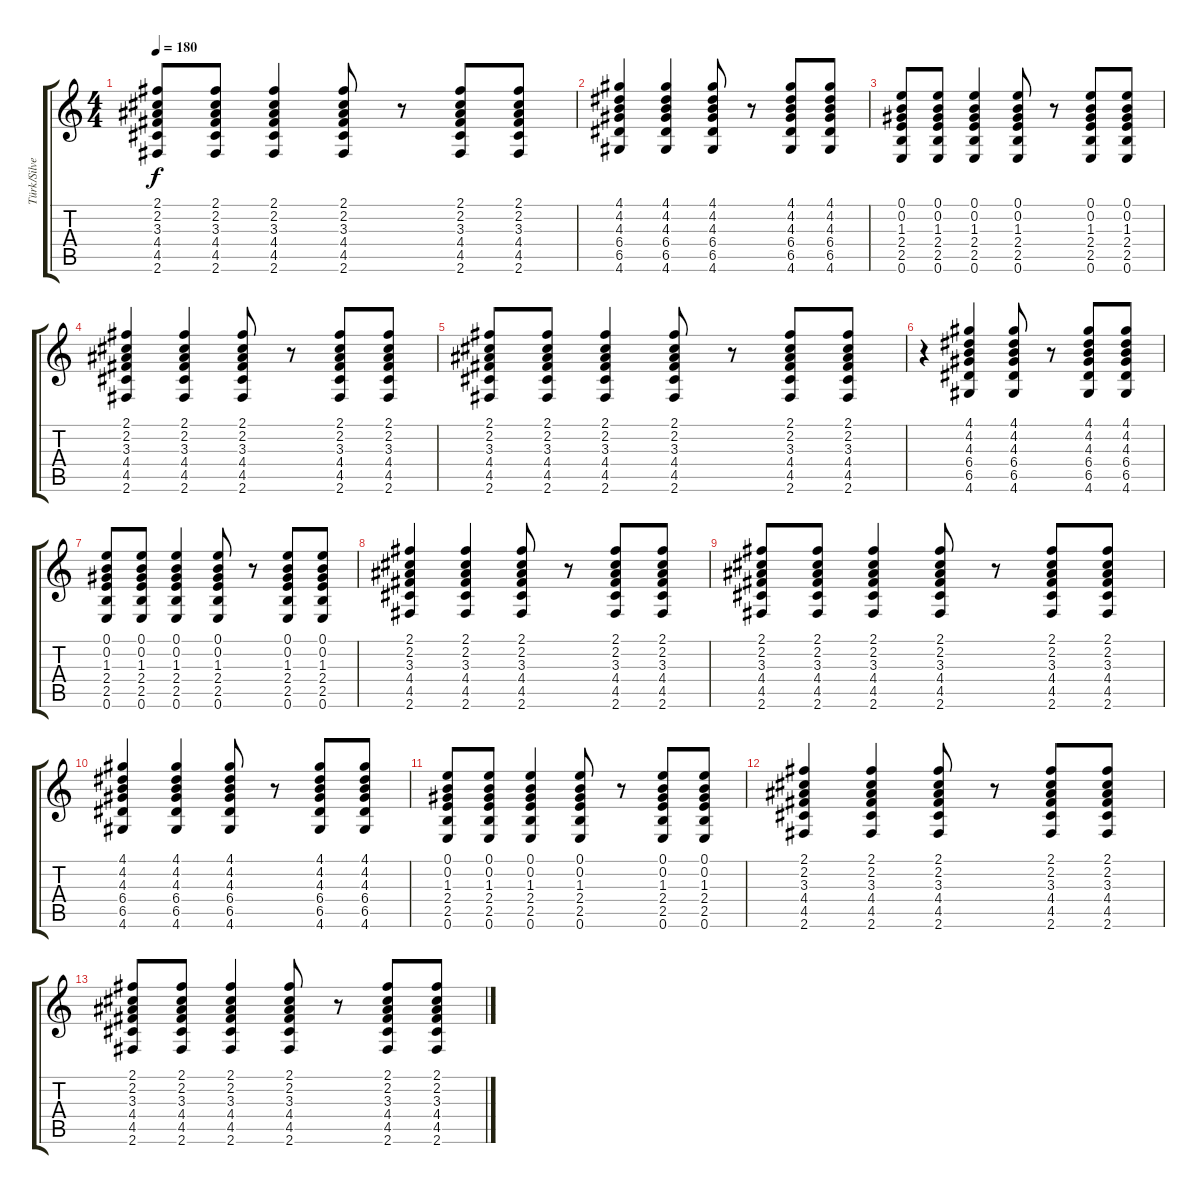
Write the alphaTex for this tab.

\track ("Türk/Silver 3" "Türk/Silve") {instrument acousticguitarsteel}
\staff {score tabs}
\tuning (E4 B3 G3 D3 A2 E2) {hide}
\ts (4 4)
\tempo 180
\clef g2
\ks c
(2.1 2.2 3.3 4.4 4.5 2.6).8{dy f} (2.1 2.2 3.3 4.4 4.5 2.6).8 (2.1 2.2 3.3 4.4 4.5 2.6).4 (2.1 2.2 3.3 4.4 4.5 2.6).8 r.8 (2.1 2.2 3.3 4.4 4.5 2.6).8 (2.1 2.2 3.3 4.4 4.5 2.6).8 |
(4.1 4.2 4.3 6.4 6.5 4.6).4 (4.1 4.2 4.3 6.4 6.5 4.6).4 (4.1 4.2 4.3 6.4 6.5 4.6).8 r.8 (4.1 4.2 4.3 6.4 6.5 4.6).8 (4.1 4.2 4.3 6.4 6.5 4.6).8 |
(0.1 0.2 1.3 2.4 2.5 0.6).8 (0.1 0.2 1.3 2.4 2.5 0.6).8 (0.1 0.2 1.3 2.4 2.5 0.6).4 (0.1 0.2 1.3 2.4 2.5 0.6).8 r.8 (0.1 0.2 1.3 2.4 2.5 0.6).8 (0.1 0.2 1.3 2.4 2.5 0.6).8 |
(2.1 2.2 3.3 4.4 4.5 2.6).4 (2.1 2.2 3.3 4.4 4.5 2.6).4 (2.1 2.2 3.3 4.4 4.5 2.6).8 r.8 (2.1 2.2 3.3 4.4 4.5 2.6).8 (2.1 2.2 3.3 4.4 4.5 2.6).8 |
(2.1 2.2 3.3 4.4 4.5 2.6).8 (2.1 2.2 3.3 4.4 4.5 2.6).8 (2.1 2.2 3.3 4.4 4.5 2.6).4 (2.1 2.2 3.3 4.4 4.5 2.6).8 r.8 (2.1 2.2 3.3 4.4 4.5 2.6).8 (2.1 2.2 3.3 4.4 4.5 2.6).8 |
r.4 (4.1 4.2 4.3 6.4 6.5 4.6).4 (4.1 4.2 4.3 6.4 6.5 4.6).8 r.8 (4.1 4.2 4.3 6.4 6.5 4.6).8 (4.1 4.2 4.3 6.4 6.5 4.6).8 |
(0.1 0.2 1.3 2.4 2.5 0.6).8 (0.1 0.2 1.3 2.4 2.5 0.6).8 (0.1 0.2 1.3 2.4 2.5 0.6).4 (0.1 0.2 1.3 2.4 2.5 0.6).8 r.8 (0.1 0.2 1.3 2.4 2.5 0.6).8 (0.1 0.2 1.3 2.4 2.5 0.6).8 |
(2.1 2.2 3.3 4.4 4.5 2.6).4 (2.1 2.2 3.3 4.4 4.5 2.6).4 (2.1 2.2 3.3 4.4 4.5 2.6).8 r.8 (2.1 2.2 3.3 4.4 4.5 2.6).8 (2.1 2.2 3.3 4.4 4.5 2.6).8 |
(2.1 2.2 3.3 4.4 4.5 2.6).8 (2.1 2.2 3.3 4.4 4.5 2.6).8 (2.1 2.2 3.3 4.4 4.5 2.6).4 (2.1 2.2 3.3 4.4 4.5 2.6).8 r.8 (2.1 2.2 3.3 4.4 4.5 2.6).8 (2.1 2.2 3.3 4.4 4.5 2.6).8 |
(4.1 4.2 4.3 6.4 6.5 4.6).4 (4.1 4.2 4.3 6.4 6.5 4.6).4 (4.1 4.2 4.3 6.4 6.5 4.6).8 r.8 (4.1 4.2 4.3 6.4 6.5 4.6).8 (4.1 4.2 4.3 6.4 6.5 4.6).8 |
(0.1 0.2 1.3 2.4 2.5 0.6).8 (0.1 0.2 1.3 2.4 2.5 0.6).8 (0.1 0.2 1.3 2.4 2.5 0.6).4 (0.1 0.2 1.3 2.4 2.5 0.6).8 r.8 (0.1 0.2 1.3 2.4 2.5 0.6).8 (0.1 0.2 1.3 2.4 2.5 0.6).8 |
(2.1 2.2 3.3 4.4 4.5 2.6).4 (2.1 2.2 3.3 4.4 4.5 2.6).4 (2.1 2.2 3.3 4.4 4.5 2.6).8 r.8 (2.1 2.2 3.3 4.4 4.5 2.6).8 (2.1 2.2 3.3 4.4 4.5 2.6).8 |
(2.1 2.2 3.3 4.4 4.5 2.6).8 (2.1 2.2 3.3 4.4 4.5 2.6).8 (2.1 2.2 3.3 4.4 4.5 2.6).4 (2.1 2.2 3.3 4.4 4.5 2.6).8 r.8 (2.1 2.2 3.3 4.4 4.5 2.6).8 (2.1 2.2 3.3 4.4 4.5 2.6).8
